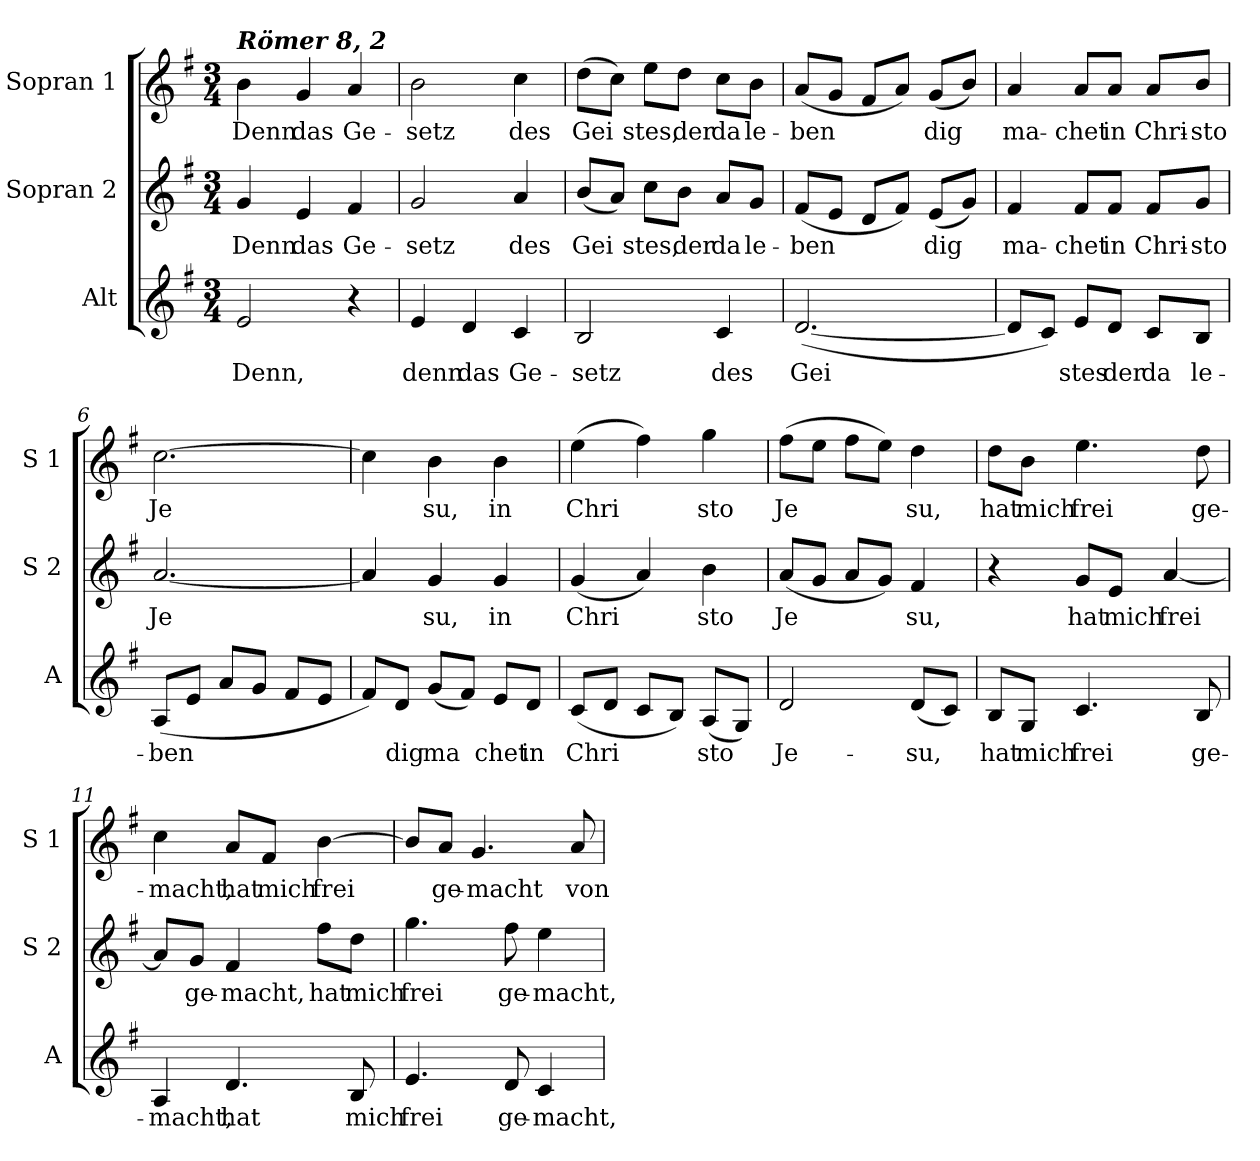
**kern	**text	**kern	**text	**kern	**text
*part3	*part3	*part2	*part2	*part1	*part1
*staff3	*staff3	*staff2	*staff2	*staff1	*staff1
*I"Alt	*	*I"Sopran 2	*	*I"Sopran 1	*
*I'A	*	*I'S 2	*	*I'S 1	*
*clefG2	*	*clefG2	*	*clefG2	*
*k[f#]	*	*k[f#]	*	*k[f#]	*
*M3/4	*	*M3/4	*	*M3/4	*
=1	=1	=1	=1	=1	=1
!	!	!	!	!LO:TX:a:Bi:t=Römer 8, 2	!
!	!LO:LY:b	!	!LO:LY:b	!	!LO:LY:b
2e/	Denn,	4g/	Denn	4b\	Denn
!	!	!	!LO:LY:b	!	!LO:LY:b
.	.	4e/	das	4g/	das
!	!	!	!LO:LY:b	!	!LO:LY:b
4r	.	4f#/	Ge-	4a/	Ge-
=2	=2	=2	=2	=2	=2
!	!LO:LY:b	!	!LO:LY:b	!	!LO:LY:b
4e/	denn	2g/	setz	2b\	setz
!	!LO:LY:b	!	!	!	!
4d/	das	.	.	.	.
!	!LO:LY:b	!	!LO:LY:b	!	!LO:LY:b
4c/	Ge-	4a/	des	4cc\	des
=3	=3	=3	=3	=3	=3
!	!LO:LY:b	!	!LO:LY:b	!	!LO:LY:b
2B/	setz	(8b/L	Gei	(8dd\L	Gei
.	.	8a/J)	.	8cc\J)	.
!	!	!	!LO:LY:b	!	!LO:LY:b
.	.	8cc\L	stes,	8ee\L	stes,
!	!	!	!LO:LY:b	!	!LO:LY:b
.	.	8b\J	der	8dd\J	der
!	!LO:LY:b	!	!LO:LY:b	!	!LO:LY:b
4c/	des	8a/L	da	8cc\L	da
!	!	!	!LO:LY:b	!	!LO:LY:b
.	.	8g/J	le-	8b\J	le-
=4	=4	=4	=4	=4	=4
!	!LO:LY:b	!	!LO:LY:b	!	!LO:LY:b
([2.d/	Gei	(8f#/L	ben	(8a/L	ben
.	.	8e/J	.	8g/J	.
.	.	8d/L	.	8f#/L	.
.	.	8f#/J)	.	8a/J)	.
!	!	!	!LO:LY:b	!	!LO:LY:b
.	.	(8e/L	dig	(8g/L	dig
.	.	8g/J)	.	8b/J)	.
=5	=5	=5	=5	=5	=5
!	!	!	!LO:LY:b	!	!LO:LY:b
8d/L]	.	4f#/	ma-	4a/	ma-
8c/J)	.	.	.	.	.
!	!LO:LY:b	!	!LO:LY:b	!	!LO:LY:b
8e/L	stes	8f#/L	chet	8a/L	chet
!	!LO:LY:b	!	!LO:LY:b	!	!LO:LY:b
8d/J	der	8f#/J	in	8a/J	in
!	!LO:LY:b	!	!LO:LY:b	!	!LO:LY:b
8c/L	da	8f#/L	Chri-	8a/L	Chri-
!	!LO:LY:b	!	!LO:LY:b	!	!LO:LY:b
8B/J	le-	8g/J	sto	8b/J	sto
!!LO:LB:g=z
=6	=6	=6	=6	=6	=6
!	!LO:LY:b	!	!LO:LY:b	!	!LO:LY:b
(8A/L	ben	[2.a/	Je	[2.cc\	Je
8e/J	.	.	.	.	.
8a/L	.	.	.	.	.
8g/J	.	.	.	.	.
8f#/L	.	.	.	.	.
8e/J	.	.	.	.	.
=7	=7	=7	=7	=7	=7
8f#/L)	.	4a/]	.	4cc\]	.
!	!LO:LY:b	!	!	!	!
8d/J	dig	.	.	.	.
!	!LO:LY:b	!	!LO:LY:b	!	!LO:LY:b
(8g/L	ma	4g/	su,	4b\	su,
8f#/J)	.	.	.	.	.
!	!LO:LY:b	!	!LO:LY:b	!	!LO:LY:b
8e/L	chet	4g/	in	4b\	in
!	!LO:LY:b	!	!	!	!
8d/J	in	.	.	.	.
=8	=8	=8	=8	=8	=8
!	!LO:LY:b	!	!LO:LY:b	!	!LO:LY:b
(8c/L	Chri	(4g/	Chri	(4ee\	Chri
8d/J	.	.	.	.	.
8c/L	.	4a/)	.	4ff#\)	.
8B/J)	.	.	.	.	.
!	!LO:LY:b	!	!LO:LY:b	!	!LO:LY:b
(8A/L	sto	4b\	sto	4gg\	sto
8G/J)	.	.	.	.	.
=9	=9	=9	=9	=9	=9
!	!LO:LY:b	!	!LO:LY:b	!	!LO:LY:b
2d/	Je-	(8a/L	Je	(8ff#\L	Je
.	.	8g/J	.	8ee\J	.
.	.	8a/L	.	8ff#\L	.
.	.	8g/J)	.	8ee\J)	.
!	!LO:LY:b	!	!LO:LY:b	!	!LO:LY:b
(8d/L	su,	4f#/	su,	4dd\	su,
8c/J)	.	.	.	.	.
=10	=10	=10	=10	=10	=10
!	!LO:LY:b	!	!	!	!LO:LY:b
8B/L	hat	4r	.	8dd\L	hat
!	!LO:LY:b	!	!	!	!LO:LY:b
8G/J	mich	.	.	8b\J	mich
!	!LO:LY:b	!	!LO:LY:b	!	!LO:LY:b
4.c/	frei	8g/L	hat	4.ee\	frei
!	!	!	!LO:LY:b	!	!
.	.	8e/J	mich	.	.
!	!	!	!LO:LY:b	!	!
.	.	[4a/	frei	.	.
!	!LO:LY:b	!	!	!	!LO:LY:b
8B/	ge-	.	.	8dd\	ge-
!!LO:LB:g=z
=11	=11	=11	=11	=11	=11
!	!LO:LY:b	!	!LO:LY:b	!	!LO:LY:b
4A/	macht,	8a/L]	_-	4cc\	macht,
!	!	!	!LO:LY:b	!	!
.	.	8g/J	ge-	.	.
!	!LO:LY:b	!	!LO:LY:b	!	!LO:LY:b
4.d/	hat	4f#/	macht,	8a/L	hat
!	!	!	!	!	!LO:LY:b
.	.	.	.	8f#/J	mich
!	!	!	!LO:LY:b	!	!LO:LY:b
.	.	8ff#\L	hat	[4b\	frei
!	!LO:LY:b	!	!LO:LY:b	!	!
8B/	mich	8dd\J	mich	.	.
=12	=12	=12	=12	=12	=12
!	!LO:LY:b	!	!LO:LY:b	!	!
4.e/	frei	4.gg\	frei	8b/L]	.
!	!	!	!	!	!LO:LY:b
.	.	.	.	8a/J	ge-
!	!	!	!	!	!LO:LY:b
.	.	.	.	4.g/	macht
!	!LO:LY:b	!	!LO:LY:b	!	!
8d/	ge-	8ff#\	ge-	.	.
!	!LO:LY:b	!	!LO:LY:b	!	!
4c/	macht,	4ee\	macht,	.	.
!	!	!	!	!	!LO:LY:b
.	.	.	.	8a/	von
=	=	=	=	=	=
*-	*-	*-	*-	*-	*-
